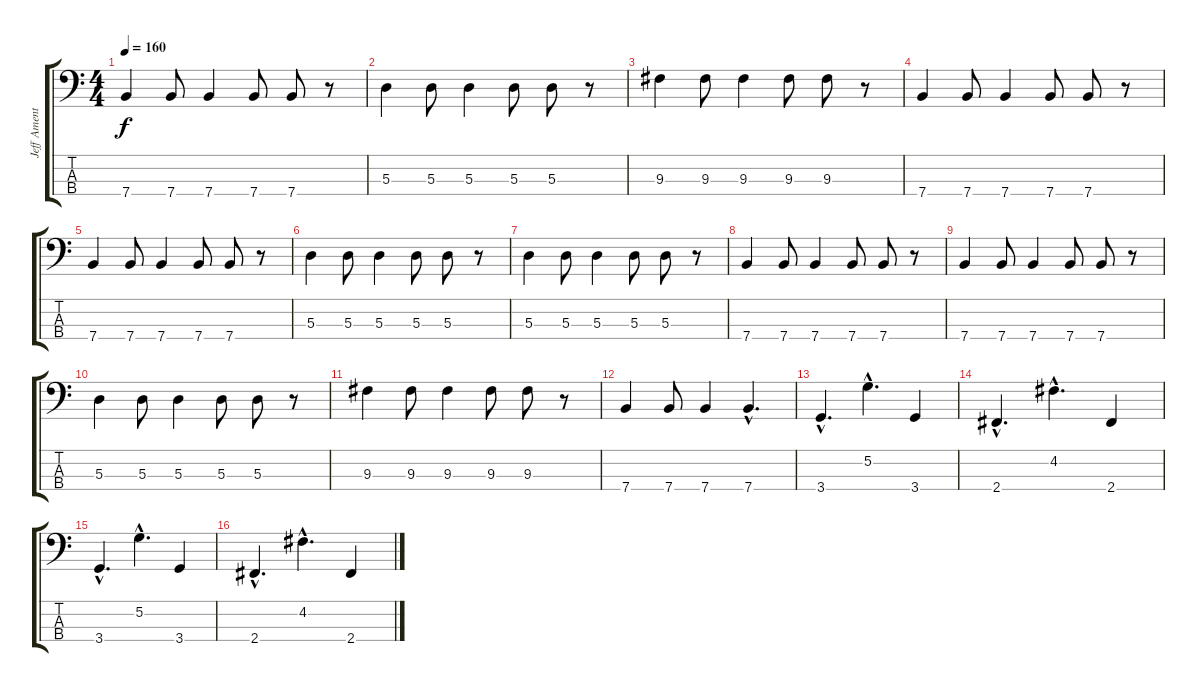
\track ("Jeff Ament" "Jeff Ament") {instrument electricbasspick}
\staff {score tabs}
\tuning (G2 D2 A1 E1) {hide}
\ts (4 4)
\tempo 160
\clef f4
\ks c
7.4.4{dy f} 7.4.8 7.4.4 7.4.8 7.4.8 r.8 |
5.3.4 5.3.8 5.3.4 5.3.8 5.3.8 r.8 |
9.3.4 9.3.8 9.3.4 9.3.8 9.3.8 r.8 |
7.4.4 7.4.8 7.4.4 7.4.8 7.4.8 r.8 |
7.4.4 7.4.8 7.4.4 7.4.8 7.4.8 r.8 |
5.3.4 5.3.8 5.3.4 5.3.8 5.3.8 r.8 |
5.3.4 5.3.8 5.3.4 5.3.8 5.3.8 r.8 |
7.4.4 7.4.8 7.4.4 7.4.8 7.4.8 r.8 |
7.4.4 7.4.8 7.4.4 7.4.8 7.4.8 r.8 |
5.3.4 5.3.8 5.3.4 5.3.8 5.3.8 r.8 |
9.3.4 9.3.8 9.3.4 9.3.8 9.3.8 r.8 |
7.4.4 7.4.8 7.4.4 7.4{hac}.4{d} |
3.4{hac}.4{d} 5.2{hac}.4{d} 3.4.4 |
2.4{hac}.4{d} 4.2{hac}.4{d} 2.4.4 |
3.4{hac}.4{d} 5.2{hac}.4{d} 3.4.4 |
2.4{hac}.4{d} 4.2{hac}.4{d} 2.4.4
